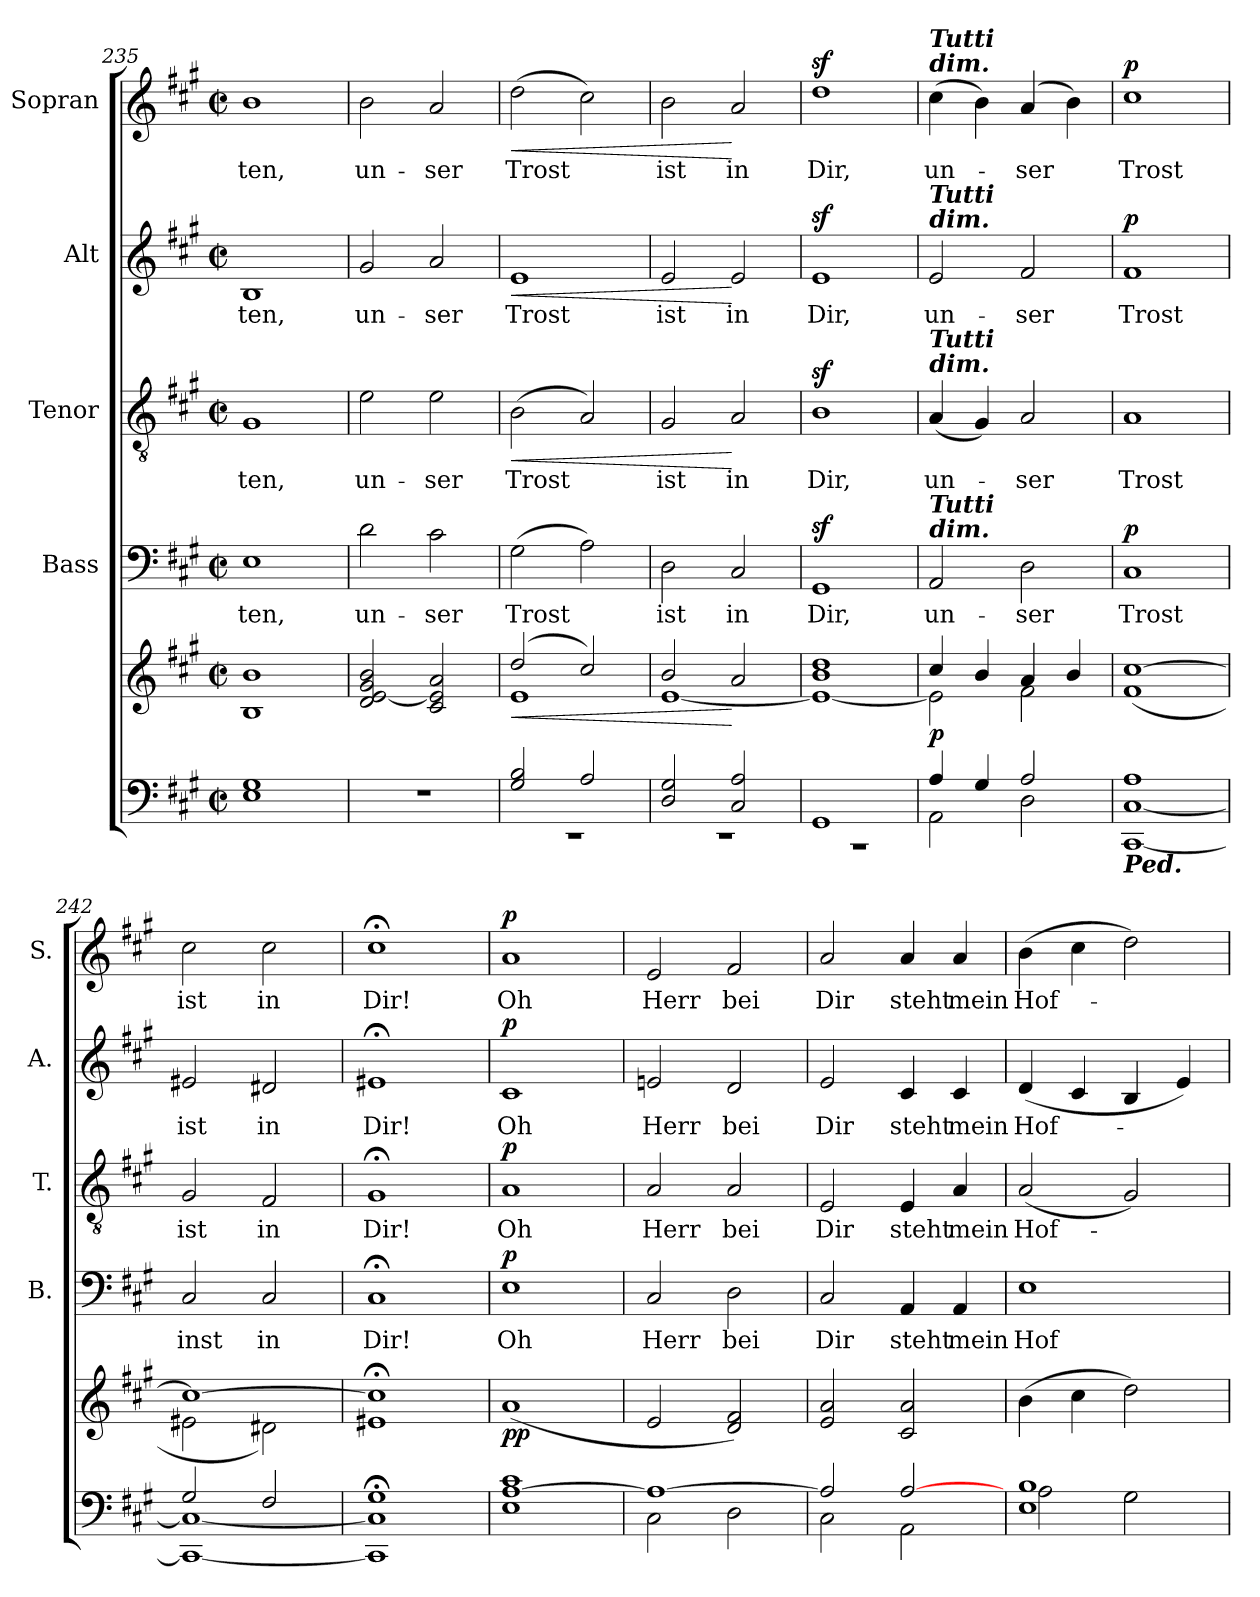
**kern	**kern	**dynam	**kern	**text	**dynam	**kern	**text	**dynam	**kern	**text	**dynam	**kern	**text	**dynam
*part5	*part5	*part5	*part4	*part4	*part4	*part3	*part3	*part3	*part2	*part2	*part2	*part1	*part1	*part1
*staff6	*staff5	*staff5/6	*staff4	*staff4	*staff4	*staff3	*staff3	*staff3	*staff2	*staff2	*staff2	*staff1	*staff1	*staff1
*	*	*	*I"Bass	*	*	*I"Tenor	*	*	*I"Alt	*	*	*I"Sopran	*	*
*	*	*	*I'B.	*	*	*I'T.	*	*	*I'A.	*	*	*I'S.	*	*
*clefF4	*clefG2	*	*clefF4	*	*	*clefGv2	*	*	*clefG2	*	*	*clefG2	*	*
*k[f#c#g#]	*k[f#c#g#]	*	*k[f#c#g#]	*	*	*k[f#c#g#]	*	*	*k[f#c#g#]	*	*	*k[f#c#g#]	*	*
*A:	*A:	*	*A:	*	*	*A:	*	*	*A:	*	*	*A:	*	*
*M2/2	*M2/2	*	*M2/2	*	*	*M2/2	*	*	*M2/2	*	*	*M2/2	*	*
*met(c|)	*met(c|)	*	*met(c|)	*	*	*met(c|)	*	*	*met(c|)	*	*	*met(c|)	*	*
=235	=235	=235	=235	=235	=235	=235	=235	=235	=235	=235	=235	=235	=235	=235
*^	*^	*	*	*	*	*	*	*	*	*	*	*	*	*
!	!	!	!	!	!	!LO:LY:b	!	!	!LO:LY:b	!	!	!LO:LY:b	!	!	!LO:LY:b	!
1G#	1E	1b	1B	.	1E	-ten,	.	1G#	-ten,	.	1B	-ten,	.	1b	-ten,	.
=236	=236	=236	=236	=236	=236	=236	=236	=236	=236	=236	=236	=236	=236	=236	=236	=236
!	!	!	!	!	!	!LO:LY:b	!	!	!LO:LY:b	!	!	!LO:LY:b	!	!	!LO:LY:b	!
*v	*v	*	*	*	*	*	*	*	*	*	*	*	*	*	*	*
*	*v	*v	*	*	*	*	*	*	*	*	*	*	*	*	*
1r	2d/ [2e/ 2g#/ 2b/	.	2d\	un-	.	2e\	un-	.	2g#/	un-	.	2b\	un-	.
!	!	!	!	!LO:LY:b	!	!	!LO:LY:b	!	!	!LO:LY:b	!	!	!LO:LY:b	!
.	2c#/ 2e/] 2a/	.	2c#\	-ser	.	2e\	-ser	.	2a/	-ser	.	2a/	-ser	.
=237	=237	=237	=237	=237	=237	=237	=237	=237	=237	=237	=237	=237	=237	=237
*^	*	*	*	*	*	*	*	*	*	*	*	*	*	*
!	!	!	!LO:HP:b	!	!LO:LY:b	!	!	!LO:LY:b	!LO:HP:b	!	!LO:LY:b	!LO:HP:b	!	!LO:LY:b	!LO:HP:b
*	*	*^	*	*	*	*	*	*	*	*	*	*	*	*	*
2G#/ 2B/	1rEE	(2dd/	1e	<	(>2G#\	Trost	.	(>2B\	Trost	<	1e	Trost	<	(>2dd\	Trost	<
2A/	.	2cc#/)	.	.	2A\)	.	.	2A/)	.	.	.	.	.	2cc#\)	.	.
=238	=238	=238	=238	=238	=238	=238	=238	=238	=238	=238	=238	=238	=238	=238	=238	=238
!	!	!	!	!	!	!LO:LY:b	!	!	!LO:LY:b	!	!	!LO:LY:b	!	!	!LO:LY:b	!
2D/ 2G#/	1rEE	2b/	[<1e	.	2D\	ist	.	2G#/	ist	.	2e/	ist	.	2b\	ist	.
!	!	!	!	!	!	!LO:LY:b	!	!	!LO:LY:b	!	!	!LO:LY:b	!	!	!LO:LY:b	!
2C#/ 2A/	.	2a/	.	[	2C#/	in	.	2A/	in	[	2e/	in	[	2a/	in	[
!!LO:LB:g=z
=239	=239	=239	=239	=239	=239	=239	=239	=239	=239	=239	=239	=239	=239	=239	=239	=239
!	!	!	!	!	!	!LO:LY:b	!	!	!LO:LY:b	!	!	!LO:LY:b	!	!	!LO:LY:b	!
1GG#	1rDD	1b 1dd	1e_	.	1GG#z>	Dir,	.	1Bz>	Dir,	.	1ez>	Dir,	.	1ddz>	Dir,	.
=240	=240	=240	=240	=240	=240	=240	=240	=240	=240	=240	=240	=240	=240	=240	=240	=240
!	!	!	!	!	!	!	!	!	!	!	!	!	!	!LO:TX:a:Bi:t=dim.	!	!
!	!	!	!	!	!	!	!	!	!	!	!	!	!	!LO:TX:a:Bi:t=Tutti	!	!
!	!	!	!	!	!	!	!	!	!	!	!LO:TX:a:Bi:t=dim.	!	!	!	!	!
!	!	!	!	!	!	!	!	!	!	!	!LO:TX:a:Bi:t=Tutti	!	!	!	!	!
!	!	!	!	!	!	!	!	!LO:TX:a:Bi:t=dim.	!	!	!	!	!	!	!	!
!	!	!	!	!	!	!	!	!LO:TX:a:Bi:t=Tutti	!	!	!	!	!	!	!	!
!	!	!	!	!	!LO:TX:a:Bi:t=dim.	!	!	!	!	!	!	!	!	!	!	!
!	!	!	!	!	!LO:TX:a:Bi:t=Tutti	!	!	!	!	!	!	!	!	!	!	!
!	!	!	!	!LO:DY:b	!	!LO:LY:b	!	!	!LO:LY:b	!	!	!LO:LY:b	!	!	!LO:LY:b	!
4A/	2AA\	4cc#/	2e\]	p	2AA/	un-	.	(<4A/	un-	.	2e/	un-	.	(>4cc#\	un-	.
4G#/	.	4b/	.	.	.	.	.	4G#/)	.	.	.	.	.	4b\)	.	.
!	!	!	!	!	!	!LO:LY:b	!	!	!LO:LY:b	!	!	!LO:LY:b	!	!	!LO:LY:b	!
2A/	2D\	4a/	2f#\	.	2D\	-ser	.	2A/	-ser	.	2f#/	-ser	.	(4a/	-ser	.
.	.	4b/	.	.	.	.	.	.	.	.	.	.	.	4b\)	.	.
=241	=241	=241	=241	=241	=241	=241	=241	=241	=241	=241	=241	=241	=241	=241	=241	=241
!LO:TX:b:Bi:t=Ped.	!	!	!	!	!	!	!	!	!	!	!	!	!	!	!	!
!	!	!	!	!	!	!LO:LY:b	!LO:DY:a	!	!LO:LY:b	!	!	!LO:LY:b	!LO:DY:a	!	!LO:LY:b	!LO:DY:a
1A	[<1CC# [<1C#	[>1cc#	(<1f#	.	1C#	Trost	p	1A	Trost	.	1f#	Trost	p	1cc#	Trost	p
=242	=242	=242	=242	=242	=242	=242	=242	=242	=242	=242	=242	=242	=242	=242	=242	=242
!	!	!	!	!	!	!LO:LY:b	!	!	!LO:LY:b	!	!	!LO:LY:b	!	!	!LO:LY:b	!
2G#/	1CC#_ 1C#_	1cc#_	2e#X\	.	2C#/	inst	.	2G#/	ist	.	2e#X/	ist	.	2cc#\	ist	.
!	!	!	!	!	!	!LO:LY:b	!	!	!LO:LY:b	!	!	!LO:LY:b	!	!	!LO:LY:b	!
2F#/	.	.	2d#X\)	.	2C#/	in	.	2F#/	in	.	2d#X/	in	.	2cc#\	in	.
=243	=243	=243	=243	=243	=243	=243	=243	=243	=243	=243	=243	=243	=243	=243	=243	=243
!	!	!	!	!	!	!LO:LY:b	!	!	!LO:LY:b	!	!	!LO:LY:b	!	!	!LO:LY:b	!
1G#;	1CC#] 1C#]	1cc#;<]	1e#X	.	1C#;<	Dir!	.	1G#;<	Dir!	.	1e#X;<	Dir!	.	1cc#;<	Dir!	.
=244	=244	=244	=244	=244	=244	=244	=244	=244	=244	=244	=244	=244	=244	=244	=244	=244
!	!	!	!	!LO:DY:b	!	!LO:LY:b	!LO:DY:a	!	!LO:LY:b	!LO:DY:a	!	!LO:LY:b	!LO:DY:a	!	!LO:LY:b	!LO:DY:a
*	*	*v	*v	*	*	*	*	*	*	*	*	*	*	*	*	*
[>1A 1c#	1E	(>1a	pp	1E	Oh	p	1A	Oh	p	1c#	Oh	p	1a	Oh	p
=245	=245	=245	=245	=245	=245	=245	=245	=245	=245	=245	=245	=245	=245	=245	=245
!	!	!	!	!	!LO:LY:b	!	!	!LO:LY:b	!	!	!LO:LY:b	!	!	!LO:LY:b	!
1A_	2C#\	2e/	.	2C#/	Herr	.	2A/	Herr	.	2en/	Herr	.	2e/	Herr	.
!	!	!	!	!	!LO:LY:b	!	!	!LO:LY:b	!	!	!LO:LY:b	!	!	!LO:LY:b	!
.	2D\	2d/ 2f#/)	.	2D\	bei	.	2A/	bei	.	2d/	bei	.	2f#/	bei	.
!!LO:PB:g=z
=246	=246	=246	=246	=246	=246	=246	=246	=246	=246	=246	=246	=246	=246	=246	=246
!	!	!	!	!	!LO:LY:b	!	!	!LO:LY:b	!	!	!LO:LY:b	!	!	!LO:LY:b	!
2A/]	2C#\	2e/ 2a/	.	2C#/	Dir	.	2E/	Dir	.	2e/	Dir	.	2a/	Dir	.
!	!	!	!	!	!LO:LY:b	!	!	!LO:LY:b	!	!	!LO:LY:b	!	!	!LO:LY:b	!
[<2A/	2AA\	2c#/ 2a/	.	4AA/	steht	.	4E/	steht	.	4c#/	steht	.	4a/	steht	.
!	!	!	!	!	!LO:LY:b	!	!	!LO:LY:b	!	!	!LO:LY:b	!	!	!LO:LY:b	!
.	.	.	.	4AA/	mein	.	4A/	mein	.	4c#/	mein	.	4a/	mein	.
=247	=247	=247	=247	=247	=247	=247	=247	=247	=247	=247	=247	=247	=247	=247	=247
!	!	!	!	!	!LO:LY:b	!	!	!LO:LY:b	!	!	!LO:LY:b	!	!	!LO:LY:b	!
1E 1B	2A\	(>4b\	.	1E	Hof-	.	(<2A/	Hof-	.	(<4d/	Hof-	.	(>4b\	Hof-	.
.	.	4cc#\	.	.	.	.	.	.	.	4c#/	.	.	4cc#\	.	.
.	2G#\	2dd\)	.	.	.	.	2G#/)	.	.	4B/	.	.	2dd\)	.	.
.	.	.	.	.	.	.	.	.	.	4e/)	.	.	.	.	.
*v	*v	*	*	*	*	*	*	*	*	*	*	*	*	*	*
=	=	=	=	=	=	=	=	=	=	=	=	=	=	=
*-	*-	*-	*-	*-	*-	*-	*-	*-	*-	*-	*-	*-	*-	*-
